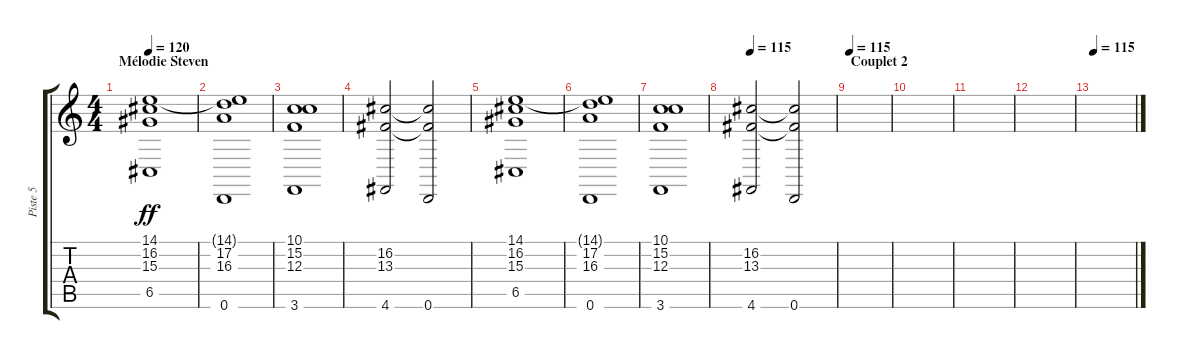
\track ("Piste 5" "Piste 5") {instrument synthstrings2}
\staff {score tabs}
\tuning (D4 A3 F3 C3 G2 D2) {hide}
\ts (4 4)
\section ("" "Mélodie Steven")
\tempo 120
\clef g2
\ks c
(14.1 16.2 15.3 6.5).1{dy ff} |
(14.1{t} 17.2 16.3 0.6).1 |
(10.1 15.2 12.3 3.6).1 |
(16.2 13.3 4.6).2 (16.2{t} 13.3{t} 0.6).2 |
(14.1 16.2 15.3 6.5).1 |
(14.1{t} 17.2 16.3 0.6).1 |
(10.1 15.2 12.3 3.6).1 |
\tempo 115
(16.2 13.3 4.6).2 (16.2{t} 13.3{t} 0.6).2 |
\section ("" "Couplet 2")
\tempo 115
|
|
|
|
\tempo 115
